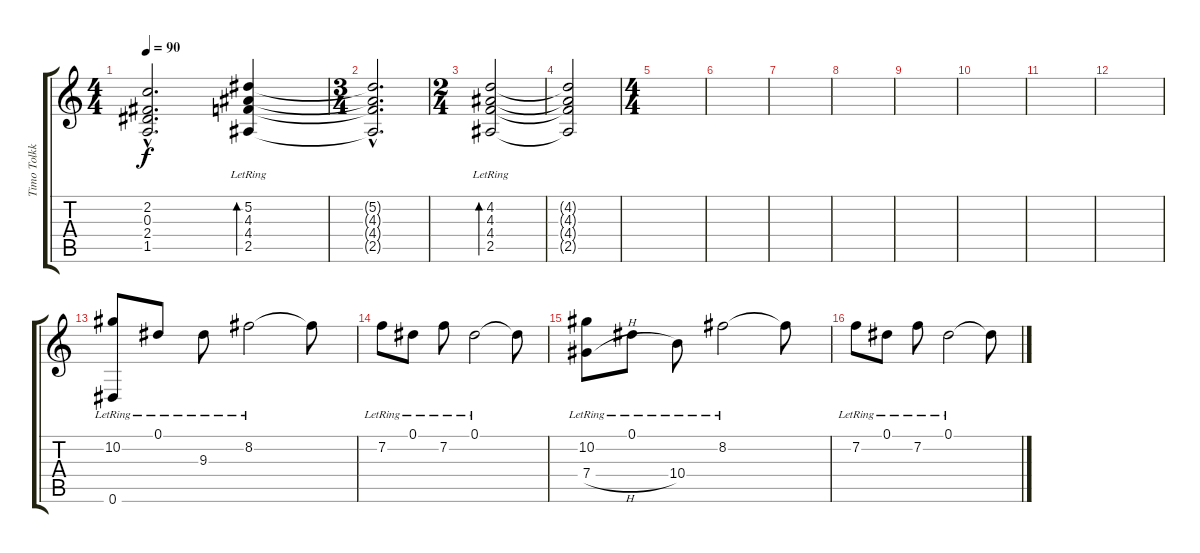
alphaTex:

\track ("Timo Tolkki 12Strings Gtr." "Timo Tolkk") {instrument acousticguitarsteel}
\staff {score tabs}
\tuning (Eb4 Bb3 Gb3 Db3 Ab2 Eb2) {hide}
\ts (4 4)
\tempo 90
\clef g2
\ks c
(2.2{hac t} 0.3{hac t} 2.4{hac t} 1.5{hac t}).2{d dy f} (5.2{lr} 4.3{lr} 4.4{lr} 2.5{lr}).4{bd 240} |
\ts (3 4)
(5.2{hac t} 4.3{hac t} 4.4{hac t} 2.5{hac t}).2{d} |
\ts (2 4)
(4.2{lr} 4.3{lr} 4.4{lr} 2.5{lr}).2{bd 240} |
(4.2{t} 4.3{t} 4.4{t} 2.5{t}).2 |
\ts (4 4)
|
|
|
|
|
|
|
|
(10.2{lr} 0.6{lr}).8{volume 15} 0.1{lr}.8 9.3{lr}.8 8.2{lr}.2 8.2{t}.8 |
7.2{lr}.8 0.1{lr}.8 7.2{lr}.8 0.1{lr}.2 0.1{t}.8 |
(10.2{lr} 7.4{h}).8 0.1{lr}.8 10.4{lr}.8 8.2{lr}.2 8.2{t}.8 |
7.2{lr}.8 0.1{lr}.8 7.2{lr}.8 0.1{lr}.2 0.1{t}.8
